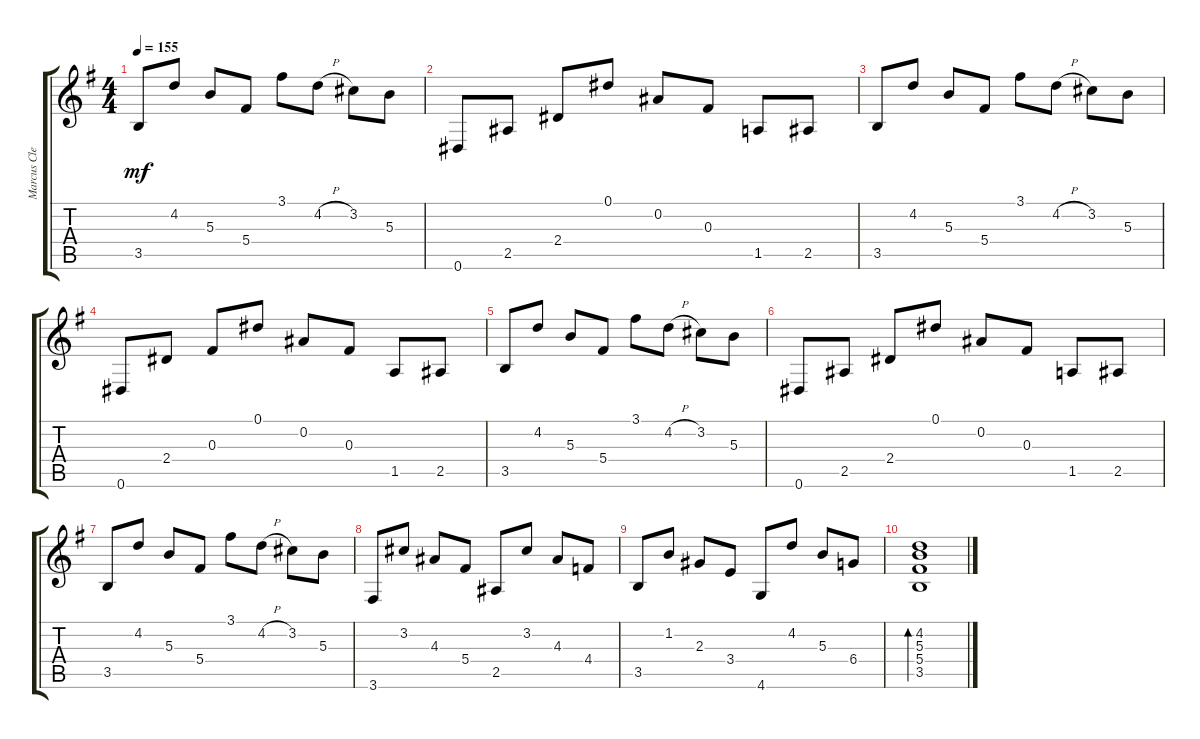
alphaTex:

\track ("Marcus Clean" "Marcus Cle") {instrument acousticguitarnylon}
\staff {score tabs}
\tuning (Eb4 Bb3 Gb3 Db3 Ab2 Eb2) {hide}
\ts (4 4)
\tempo 155
\clef g2
\ks g
3.5.8{dy mf} 4.2.8 5.3.8 5.4.8 3.1.8 4.2{h}.8 3.2.8 5.3.8 |
0.6.8 2.5.8 2.4.8 0.1.8 0.2.8 0.3.8 1.5.8 2.5.8 |
3.5.8 4.2.8 5.3.8 5.4.8 3.1.8 4.2{h}.8 3.2.8 5.3.8 |
0.6.8 2.4.8 0.3.8 0.1.8 0.2.8 0.3.8 1.5.8 2.5.8 |
3.5.8 4.2.8 5.3.8 5.4.8 3.1.8 4.2{h}.8 3.2.8 5.3.8 |
0.6.8 2.5.8 2.4.8 0.1.8 0.2.8 0.3.8 1.5.8 2.5.8 |
3.5.8 4.2.8 5.3.8 5.4.8 3.1.8 4.2{h}.8 3.2.8 5.3.8 |
3.6.8 3.2.8 4.3.8 5.4.8 2.5.8 3.2.8 4.3.8 4.4.8 |
3.5.8 1.2.8 2.3.8 3.4.8 4.6.8 4.2.8 5.3.8 6.4.8 |
(4.2 5.3 5.4 3.5).1{bd 30}
